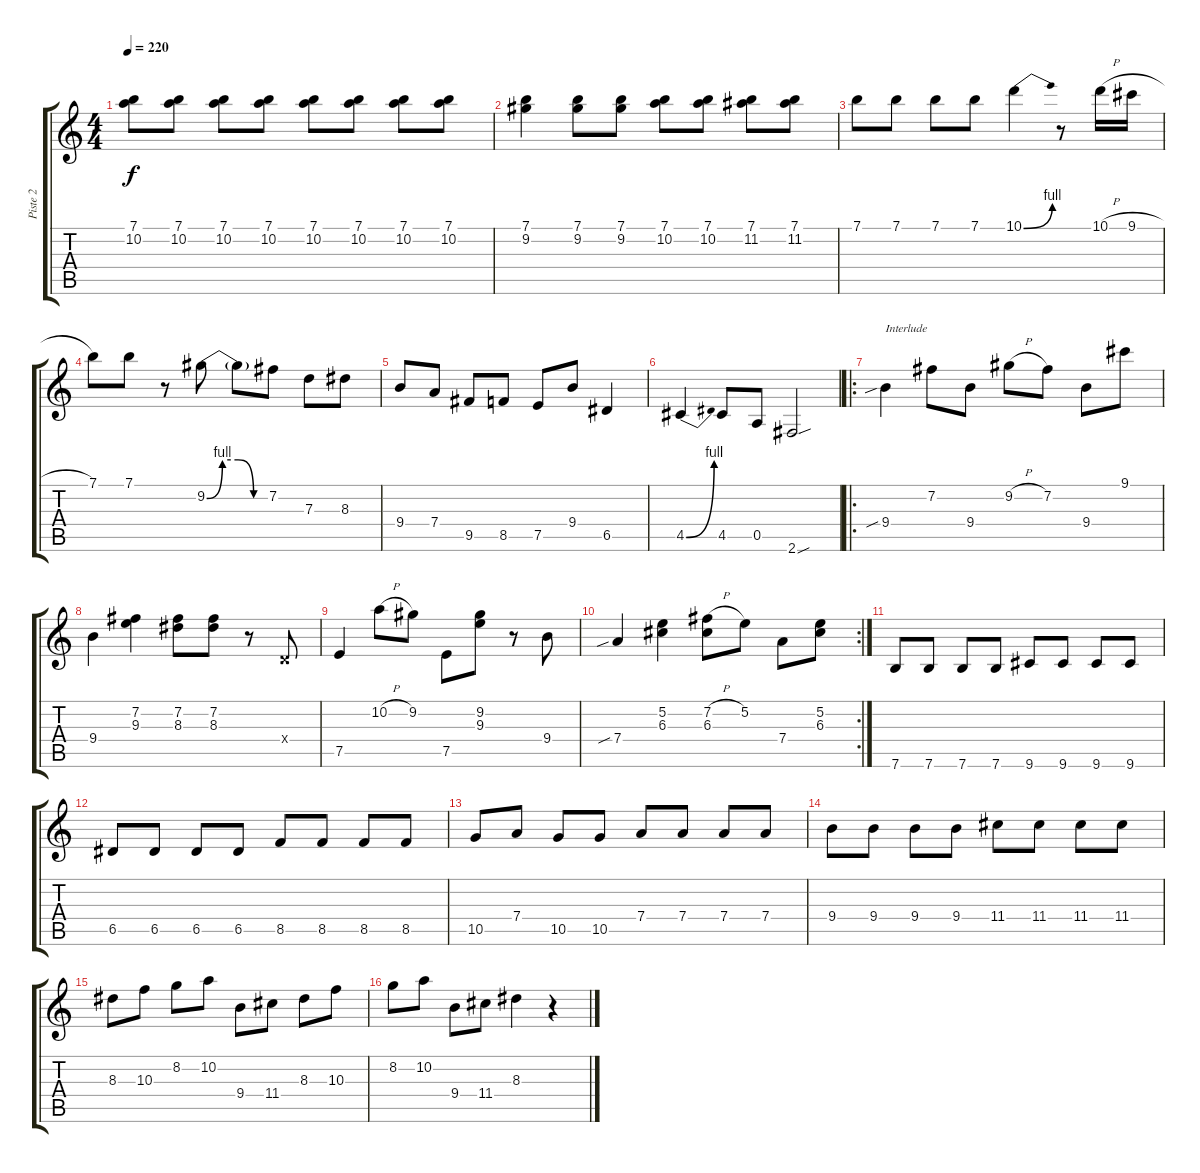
\track ("Piste 2" "Piste 2") {instrument acousticguitarnylon}
\staff {score tabs}
\tuning (E4 B3 G3 D3 A2 E2) {hide}
\ts (4 4)
\tempo 220
\clef g2
\ks c
(7.1 10.2).8{dy f} (7.1 10.2).8 (7.1 10.2).8 (7.1 10.2).8 (7.1 10.2).8 (7.1 10.2).8 (7.1 10.2).8 (7.1 10.2).8 |
(7.1 9.2).4 (7.1 9.2).8 (7.1 9.2).8 (7.1 10.2).8 (7.1 10.2).8 (7.1 11.2).8 (7.1 11.2).8 |
7.1.8 7.1.8 7.1.8 7.1.8 10.1{be (bend 0 0 60 4)}.4 r.8 10.1{h}.16 9.1{h}.16 |
7.1.8 7.1.8 r.8 9.2{be (custom 0 0 15 4 30 4 45 0 60 0)}.8 9.2{t}.8 7.2.8 7.3.8 8.3.8 |
9.4.8 7.4.8 9.5.8 8.5.8 7.5.8 9.4.8 6.5.4 |
4.5{be (bend 0 0 60 4)}.4 4.5.8 0.5.8 2.6{sou}.2 |
\ro
9.4{sib}.4{txt "Interlude" volume 13} 7.2.8 9.4.8 9.2{h}.8 7.2.8 9.4.8 9.1.8 |
9.4.4 (7.2 9.3).4 (7.2 8.3).8 (7.2 8.3).8 r.8 0.4{x}.8 |
7.5.4 10.2{h}.8 9.2.8 7.5.8 (9.2 9.3).8 r.8 9.4.8 |
\rc 2
7.4{sib}.4 (5.2 6.3).4 (7.2{h} 6.3).8 5.2.8 7.4.8 (5.2 6.3).8 |
7.6.8 7.6.8 7.6.8 7.6.8 9.6.8 9.6.8 9.6.8 9.6.8 |
6.5.8 6.5.8 6.5.8 6.5.8 8.5.8 8.5.8 8.5.8 8.5.8 |
10.5.8 7.4.8 10.5.8 10.5.8 7.4.8 7.4.8 7.4.8 7.4.8 |
9.4.8 9.4.8 9.4.8 9.4.8 11.4.8 11.4.8 11.4.8 11.4.8 |
8.3.8 10.3.8 8.2.8 10.2.8 9.4.8 11.4.8 8.3.8 10.3.8 |
8.2.8 10.2.8 9.4.8 11.4.8 8.3.4 r.4
